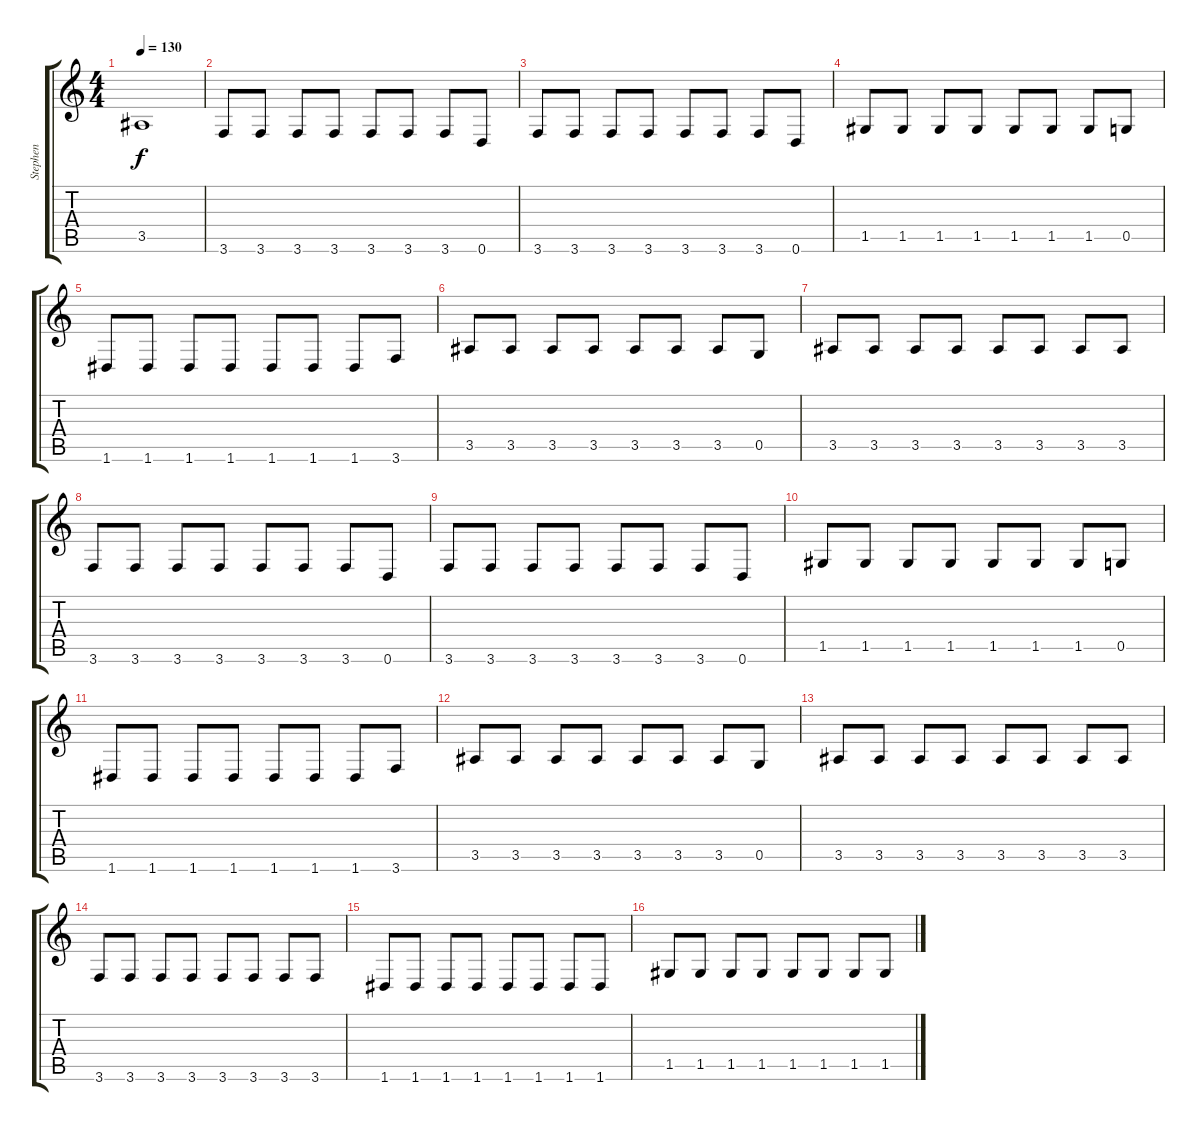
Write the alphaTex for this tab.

\track ("Stephen" "Stephen") {instrument slapbass1}
\staff {score tabs}
\tuning (D4 A3 F3 C3 G2 D2) {hide}
\ts (4 4)
\tempo 130
\clef g2
\ks c
3.5{t}.1{dy f} |
3.6.8 3.6.8 3.6.8 3.6.8 3.6.8 3.6.8 3.6.8 0.6.8 |
3.6.8 3.6.8 3.6.8 3.6.8 3.6.8 3.6.8 3.6.8 0.6.8 |
1.5.8 1.5.8 1.5.8 1.5.8 1.5.8 1.5.8 1.5.8 0.5.8 |
1.6.8 1.6.8 1.6.8 1.6.8 1.6.8 1.6.8 1.6.8 3.6.8 |
3.5.8 3.5.8 3.5.8 3.5.8 3.5.8 3.5.8 3.5.8 0.5.8 |
3.5.8 3.5.8 3.5.8 3.5.8 3.5.8 3.5.8 3.5.8 3.5.8 |
3.6.8 3.6.8 3.6.8 3.6.8 3.6.8 3.6.8 3.6.8 0.6.8 |
3.6.8 3.6.8 3.6.8 3.6.8 3.6.8 3.6.8 3.6.8 0.6.8 |
1.5.8 1.5.8 1.5.8 1.5.8 1.5.8 1.5.8 1.5.8 0.5.8 |
1.6.8 1.6.8 1.6.8 1.6.8 1.6.8 1.6.8 1.6.8 3.6.8 |
3.5.8 3.5.8 3.5.8 3.5.8 3.5.8 3.5.8 3.5.8 0.5.8 |
3.5.8 3.5.8 3.5.8 3.5.8 3.5.8 3.5.8 3.5.8 3.5.8 |
3.6.8 3.6.8 3.6.8 3.6.8 3.6.8 3.6.8 3.6.8 3.6.8 |
1.6.8 1.6.8 1.6.8 1.6.8 1.6.8 1.6.8 1.6.8 1.6.8 |
1.5.8 1.5.8 1.5.8 1.5.8 1.5.8 1.5.8 1.5.8 1.5.8
